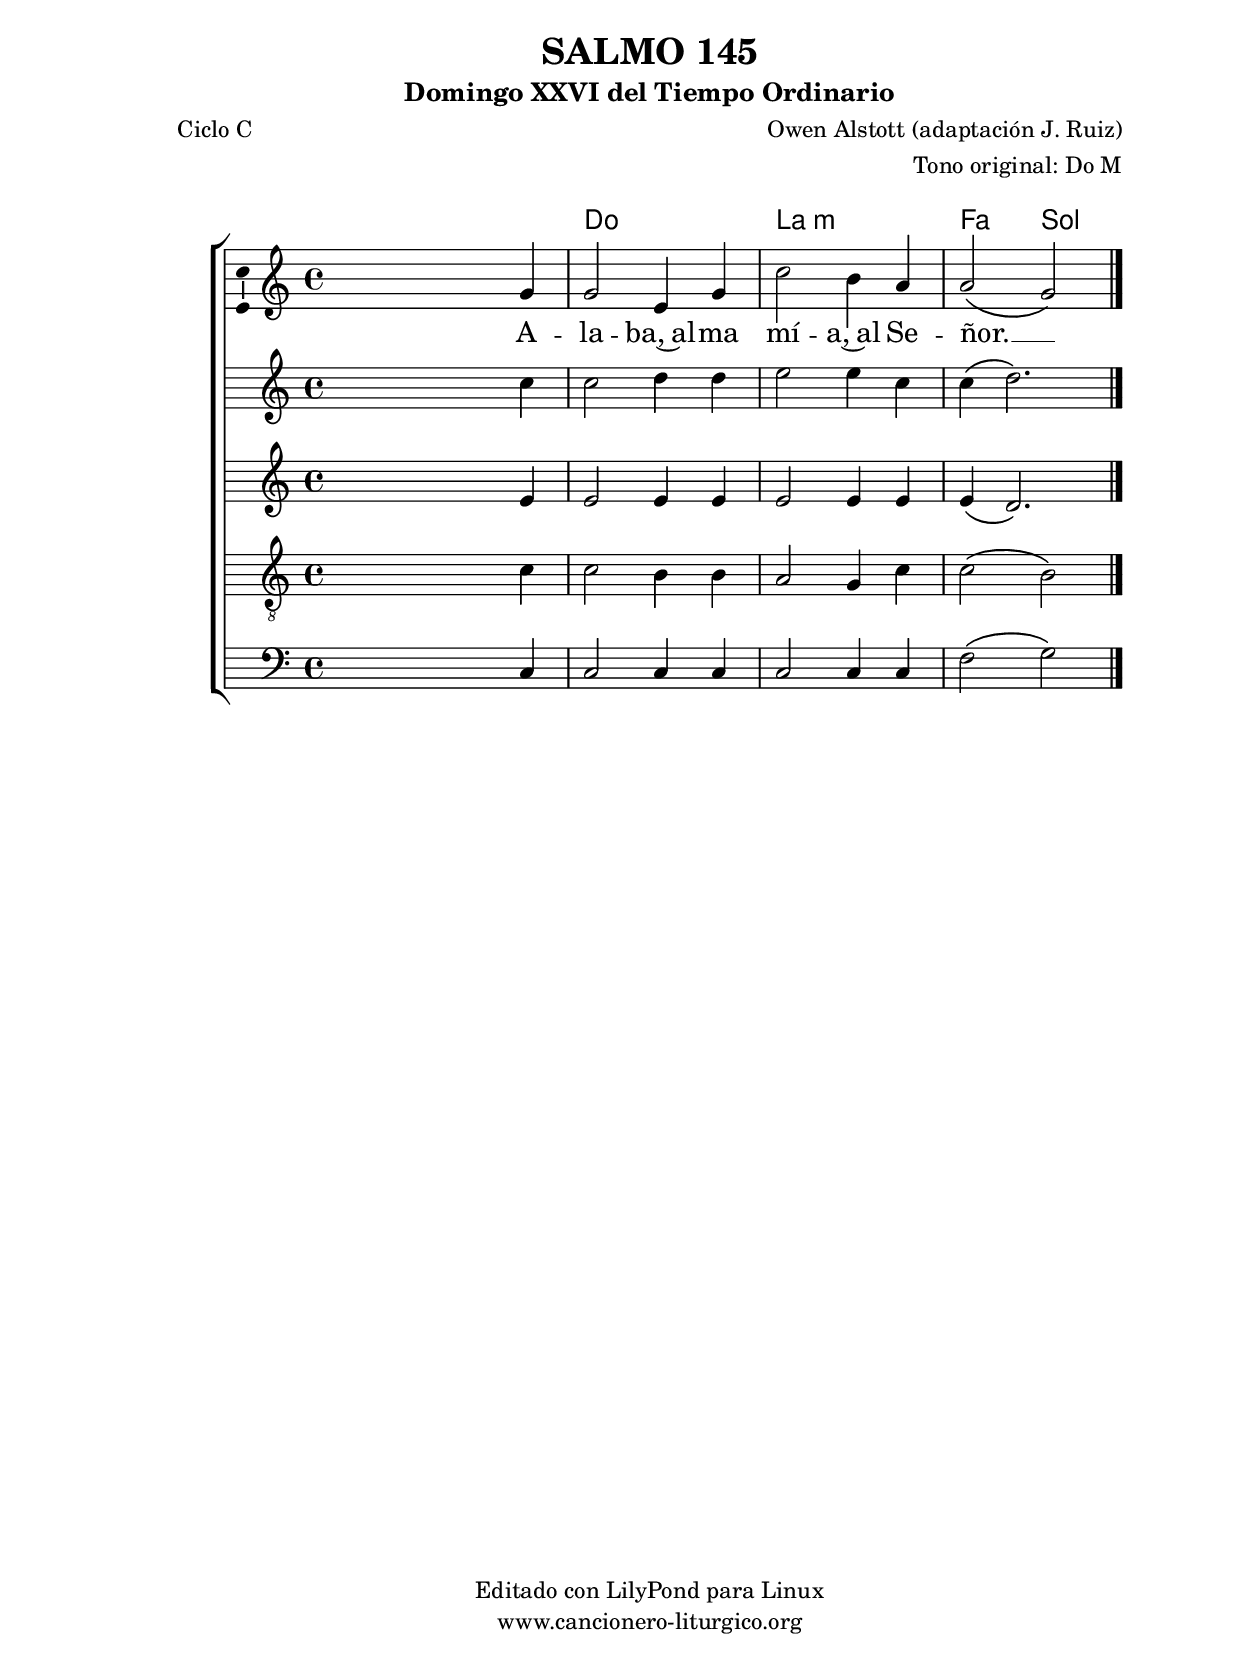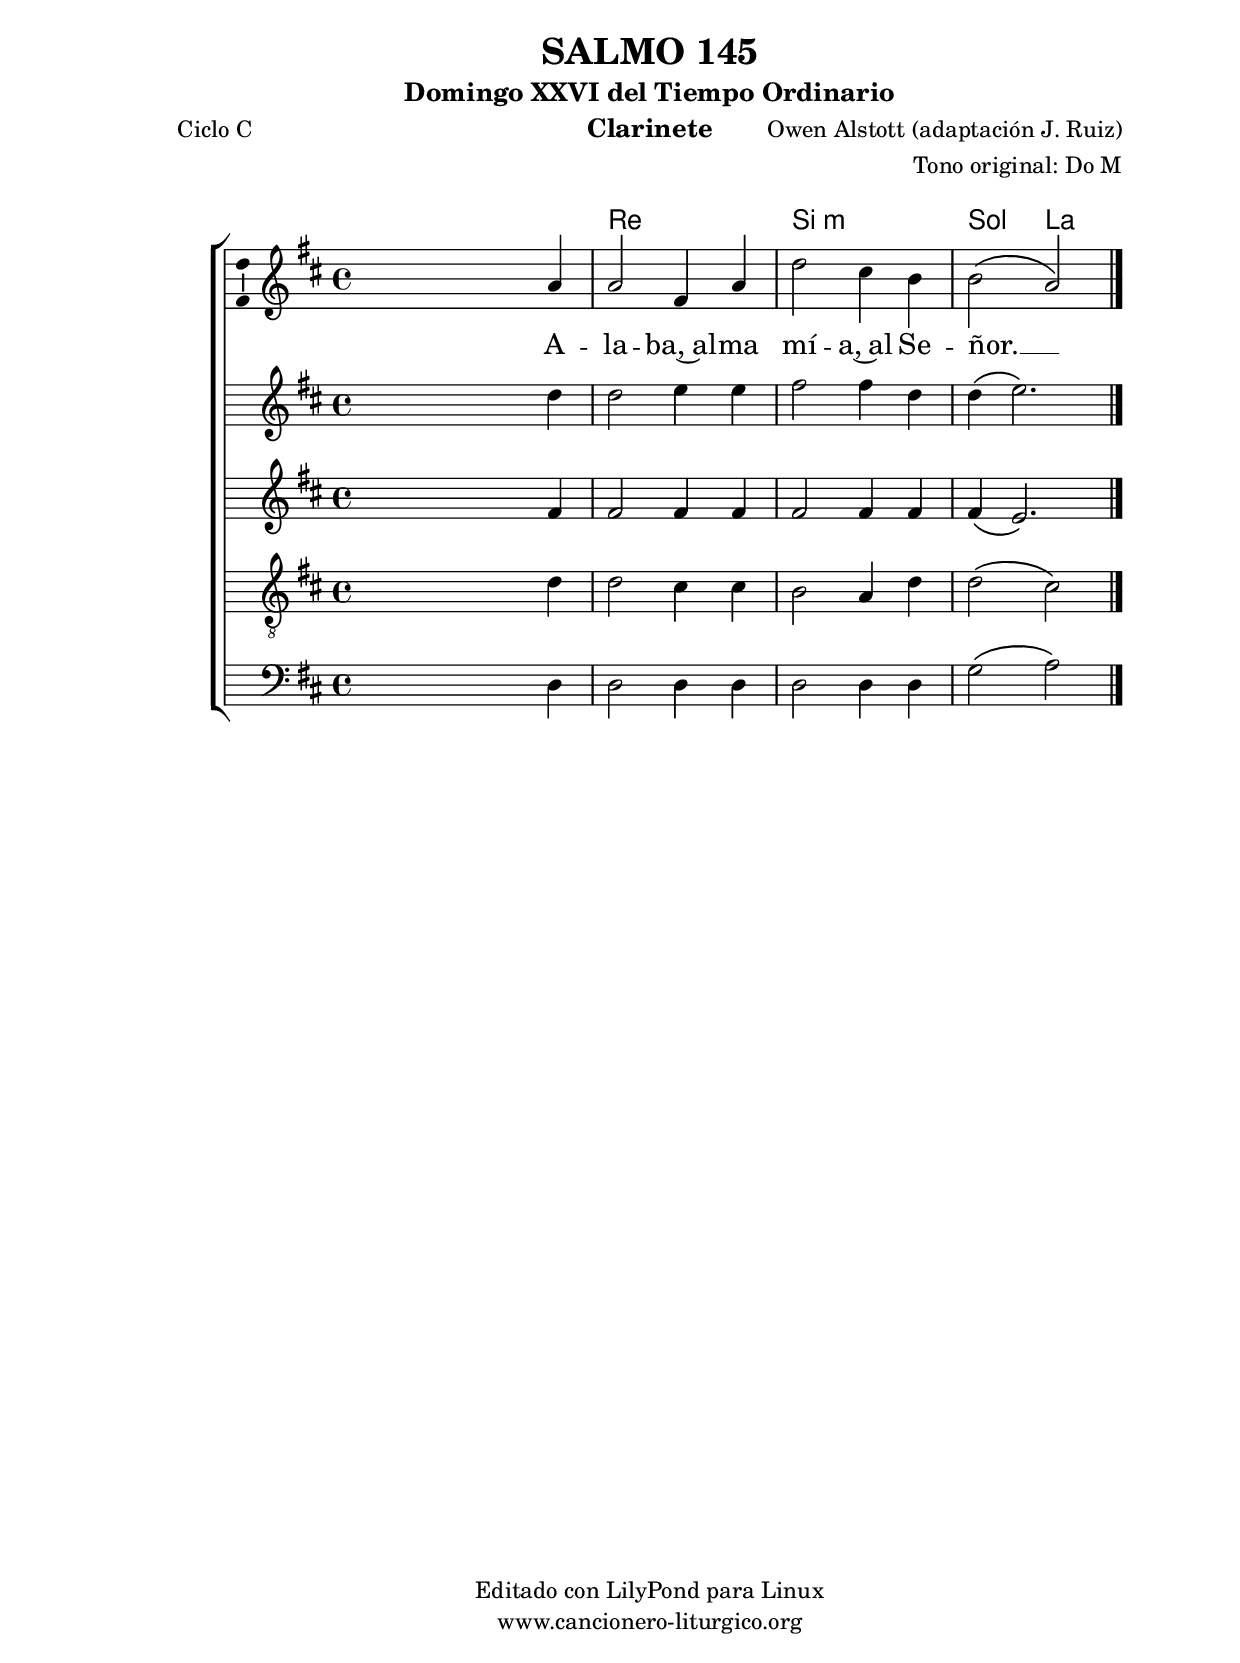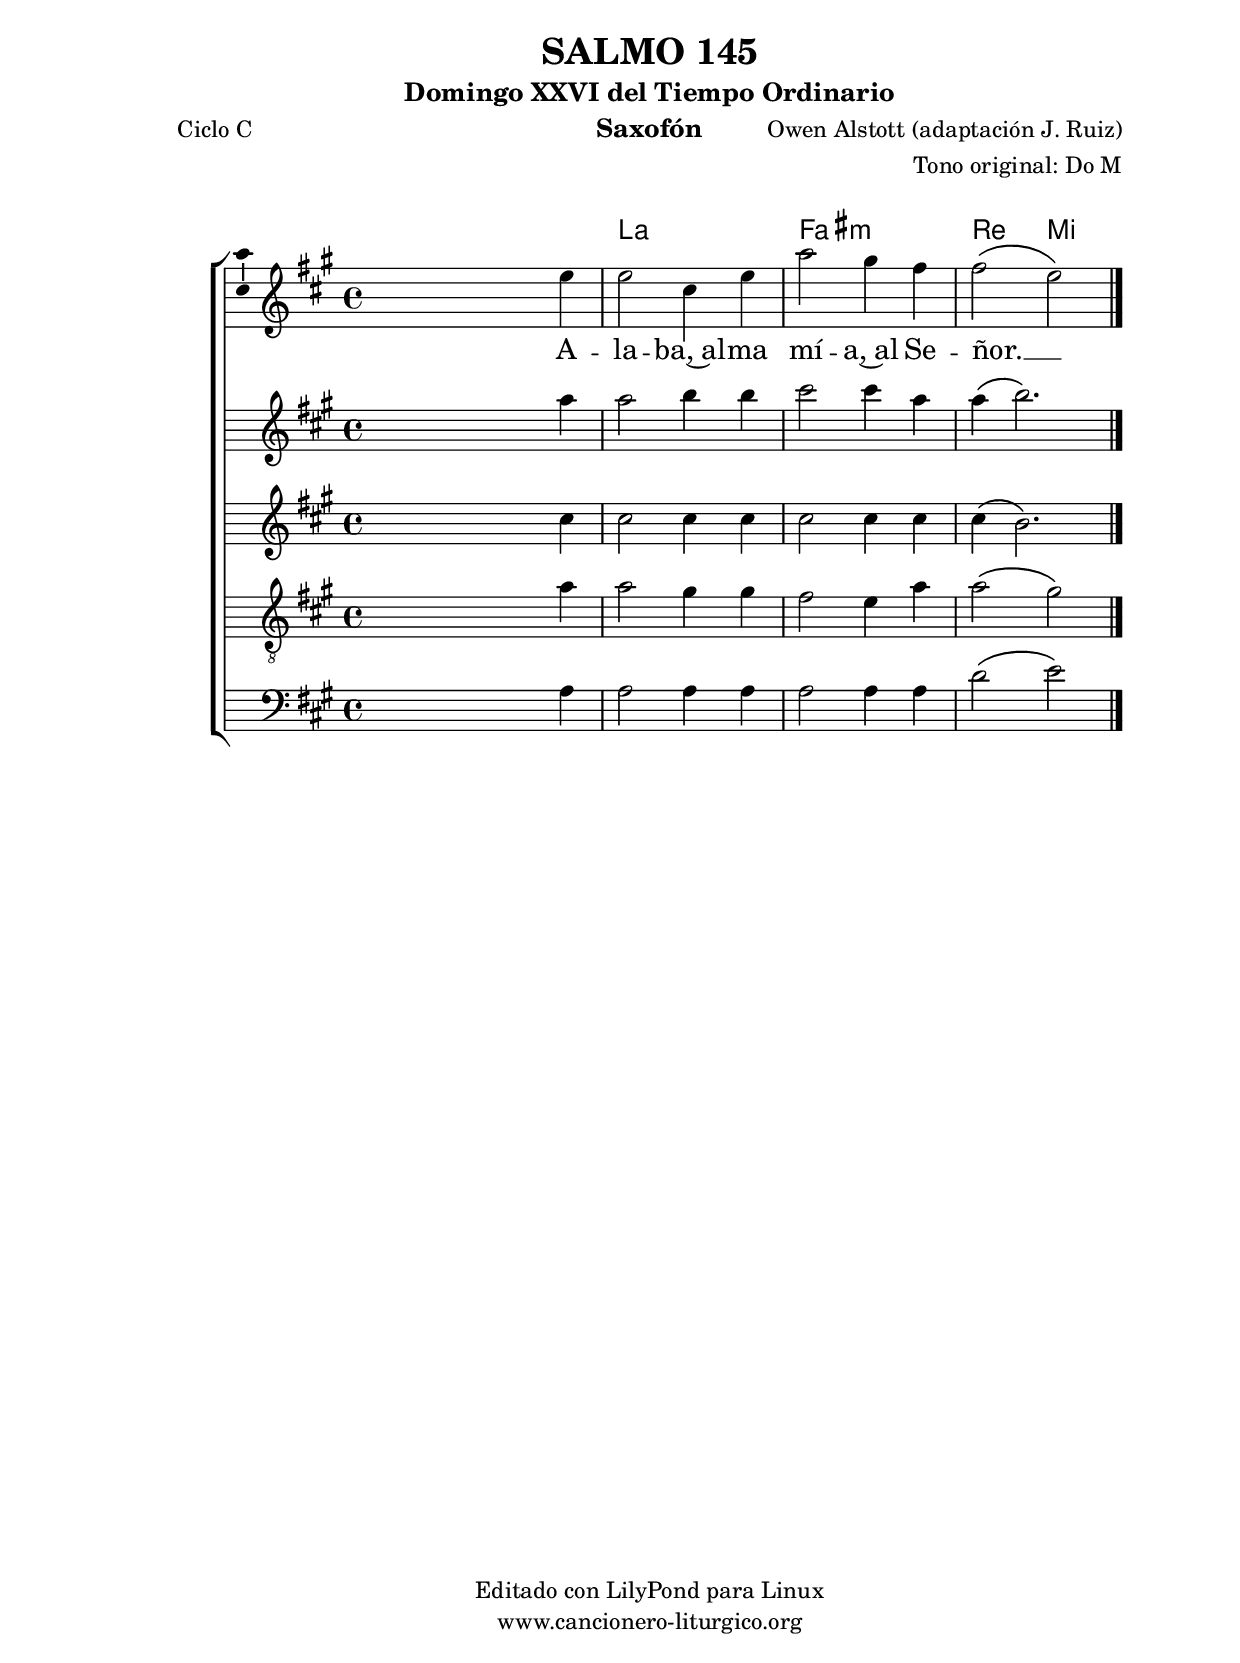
%
%para convertir .midi en .wav:
%timidity filename.midi -Ow -o finename.wav
%
%
%Para convertir de .wav a .mp3:
%lame -h -m j filename.wav
%
%
%para escuchar el midi:
%timidity nombrefichero.midi
%


%versión de lilypond para la que se ha escrito esta partitura:
\version "2.16.0"

	%Tamaño papel
	#(set-default-paper-size "a4")
	%Tamaño partitura
	#(set-global-staff-size 20)
	%No responde al pulsar sobre una nota
	#(ly:set-option 'point-and-click #f)

%parámetros del encabezamiento:
\header {
	title = "SALMO 145"
	subtitle = "Domingo XXVI del Tiempo Ordinario"
	composer = "Owen Alstott (adaptación J. Ruiz)"
	poet = "Ciclo C"
	meter = ""
	arranger = "Tono original: Do M"
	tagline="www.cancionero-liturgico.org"
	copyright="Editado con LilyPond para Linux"
	}

%parámetros asociados al papel:
\paper  {
	oddHeaderMarkup = \markup {\fill-line { \on-the-fly #not-first-page \fromproperty #'header:title \on-the-fly #not-first-page \fromproperty #'header:composer }}
	evenHeaderMarkup = \markup {\fill-line { \fromproperty #'header:composer \fromproperty #'header:title }}
	#(set-paper-size "a4")
	print-page-number = ##f
	first-page-number = 1
	print-first-page-number = ##f
%	head-separation = 3.0 \cm
	top-margin = 2.0 \cm
	bottom-margin = 0.5\cm
%%%	bottom-margin = -1.0\cm
	left-margin = 3.0 \cm
	line-width = 16.0 \cm 
	indent = 8\mm
	interscoreline = 2.\mm
	between-system-space = 15\mm
%	para que las partituras no llenen la hoja:
	ragged-bottom = ##t
%	idem para la última hoja:
	ragged-last-bottom = ##f
%	para que las partituras llenen el ancho del papel:
	ragged-last = ##f
	after-title-space = 2.5 \cm
%page-count=1
%system-count=8

	%Flexible Vertical Spacing
%	markup-markup-spacing =
%	#'((basic-distance . 15) (minimum-distance . 15) (padding . 3))
	markup-system-spacing =
	#'((basic-distance . 15) (minimum-distance . 15) (padding . 3))
	system-system-spacing =
	#'((basic-distance . 15) (minimum-distance . 15) (padding . 3))
	score-system-spacing =
	#'((basic-distance . 15) (minimum-distance . 15) (padding . 5))
%	top-system-spacing = % header
%	#'((basic-distance . 8) (minimum-distance . 0) (padding . 3))
%	top-markup-spacing =
%	#'((basic-distance . 20) (minimum-distance . 20) (padding . 3))
	last-bottom-spacing = % footer
	#'((basic-distance . 5) (minimum-distance . 5) (padding . 3))
%	score-markup-spacing =
%	#'((basic-distance . 16) (minimum-distance . 13) (padding . 3))

	}


%parámetros que afectan a toda la partitura:
global =  {
	%clave de sol (G):
	\clef G
	%armadura:
%	\transpose e f
	\key c \major
	\tempo 4=100
	\set Score.tempoHideNote = ##t
	}


acordes = {
	\italianChords
	\chordmode {
%	\transpose e f
{

s1 c1 a:m f2 g

	}
	}
}


melodia = 
%	\transpose e f
{
	\relative c''{

\time 4/4

s2. g4
g2 e4 g
c2 b4 a
a2 \(g\)

	\bar "|."
	}
	}


melodiadisc = 
%	\transpose e f
{
	\relative c''{
	\time 4/4

s2. c4
c2  d4 d
e2 e4 c
c4 \(d2.\)

	\bar "|."
	}
	}

melodiados = 
%	\transpose e f
{
	\relative c'{
	\time 4/4

s2. e4
e2 e4 e
e2 e4 e
e4 \(d2.\)

	\bar "|."
	}
	}


melodiatres = 
%	\transpose e f
{
	\relative c'{

%clave de fa (F):
%\clef F
\clef "G_8"

	\time 4/4

s2. c4
c2 b4 b
a2 g4 c
c2 \(b\)

	\bar "|."
	}
	}

melodiacuatro = 
%	\transpose e f
{
	\relative c{

%clave de fa (F):
\clef F

	\time 4/4

s2. c4
c2 c4 c
c2 c4 c
f2 \(g\)

	\bar "|."
	}
	}


texto = \lyricmode {
A -- la -- ba,~al -- ma mí -- a,~al Se -- ñor. __ _
	}


acordesStaff = \context ChordNames = acordesStaff <<
	\set chordChanges = ##t
	\acordes
	>>


vozStaff = \context Voice = vozStaff
\with {\consists "Ambitus_engraver"}
<<
%	\set Staff.instrumentName = ""
%	\set Staff.shortInstrumentName = ""
%	\set Staff.midiInstrument = #"clarinet"
%	\set Staff.midiInstrument = #"cello"
%	\set Staff.midiInstrument = #"flute"
	\set Staff.midiInstrument = #"electric guitar (jazz)"
%	\set Staff.midiInstrument = #"english horn"
%	\set Staff.midiInstrument = #"violin"
%	\set Staff.midiInstrument = #"glockenspiel"
	\set Staff.midiMinimumVolume = #0.7
	\set Staff.midiMaximumVolume = #0.9
	\global
	\melodia
	>>

vozdiscStaff = \context Voice = vozdiscStaff
<<
%	\set Staff.instrumentName = "Saxofón"
%	\set Staff.shortInstrumentName = "S"
	\override Staff.StaffSymbol #'staff-space = #(magstep -0.35)
	\set Staff.midiInstrument = #"violin"
	\set Staff.midiMinimumVolume = #0.4
	\set Staff.midiMaximumVolume = #0.5
%Cambio tono para saxofón (DESDE tono de clarinete)
%El segundo comando escribe la partitura en el tono del saxofón
%El primer comando hace que el fichero midi, a pesar de lo anterior, suene en el mismo tono que el resto de la partitura
%%%%%\transposition f'
%%%%%\transpose d a,
{
	\global
	\melodiadisc
}
	>>

vozdosStaff = \context Voice = vozdosStaff
<<
%	\set Staff.instrumentName = "Clarinete 1"
%	\set Staff.shortInstrumentName = "C1"
	\override Staff.StaffSymbol #'staff-space = #(magstep -0.35)
	\set Staff.midiInstrument = #"english horn"
	\set Staff.midiMinimumVolume = #0.4
	\set Staff.midiMaximumVolume = #0.5
	\global
	\melodiados
	>>

voztresStaff = \context Voice = voztresStaff
<<
%	\set Staff.instrumentName = "Clarinete 2"
%	\set Staff.shortInstrumentName = "C2"
	\override Staff.StaffSymbol #'staff-space = #(magstep -0.35)
	\set Staff.midiInstrument = #"violin"
	\set Staff.midiMinimumVolume = #0.4
	\set Staff.midiMaximumVolume = #0.5
	\global
	\melodiatres
	>>

vozcuatroStaff = \context Voice = vozcuatroStaff
<<
%	\set Staff.instrumentName = "Bajo"
%	\set Staff.shortInstrumentName = "B"
	\override Staff.StaffSymbol #'staff-space = #(magstep -0.35)
	\set Staff.midiInstrument = #"electric bass (finger)"
	\set Staff.midiMinimumVolume = #0.9
	\set Staff.midiMaximumVolume = #0.9
	\global
	\relative c' \melodiacuatro
	>>

textoStaff = \context Lyrics = textoStaff <<
	\lyricsto vozStaff \texto
	>>


\book {
	\score {
		\context ChoirStaff {
%			\override StaffGroup.SystemStartBracket #'collapse-height = #1
%			\override Score.SystemStartBar #'collapse-height = #1
			<<
			\acordesStaff
			\vozStaff
			\textoStaff
			\vozdiscStaff
			\vozdosStaff
			\voztresStaff
			\vozcuatroStaff
			>>
			}
		\layout {
	    		\context {
				\Lyrics
				\override LyricText #'font-size = #2
				}
	   		 \context {
				\Score
				%fontSize = #3
				\override StaffSymbol #'staff-space = #(magstep +3)
				%\override Beam #'thickness = #0.55
				%\override SpacingSpanner #'spacing-increment = #1.0
				%\override Slur #'height-limit = #1.5
				}
			}
		}
	\score {
		\unfoldRepeats
		\context ChoirStaff {
			<<
			\acordesStaff
			\vozStaff
			\vozdiscStaff
			\vozdosStaff
			\voztresStaff
			\vozcuatroStaff
			>>
			}
		\midi {
	  		\context {
	  			\Score
				tempoWholesPerMinute = #(ly:make-moment 70 4)
				}
			}
		}
	}

%Partitura para clarinete
#(define output-suffix "C")
\book {
	\header{
		instrument = "Clarinete"
		}
	\score {
		\context ChoirStaff {
%			\override StaffGroup.SystemStartBracket #'collapse-height = #1
%			\override Score.SystemStartBar #'collapse-height = #1
\transpose c d
			<<
			\acordesStaff
			\vozStaff
			\textoStaff
			\vozdiscStaff
			\vozdosStaff
			\voztresStaff
			\vozcuatroStaff
			>>
			}
		\layout {
	    		\context {
				\Lyrics
				\override LyricText #'font-size = #2
				}
	   		 \context {
				\Score
				%fontSize = #3
				\override StaffSymbol #'staff-space = #(magstep +3)
				%\override Beam #'thickness = #0.55
				%\override SpacingSpanner #'spacing-increment = #1.0
				%\override Slur #'height-limit = #1.5
				}
			}
		}
	}

%Partitura para saxofón
#(define output-suffix "S")
\book {
	\header{
		instrument = "Saxofón"
		}
	\score {
		\context ChoirStaff {
%			\override StaffGroup.SystemStartBracket #'collapse-height = #1
%			\override Score.SystemStartBar #'collapse-height = #1
\transpose c a
			<<
			\acordesStaff
			\vozStaff
			\textoStaff
			\vozdiscStaff
			\vozdosStaff
			\voztresStaff
			\vozcuatroStaff
			>>
			}
		\layout {
	    		\context {
				\Lyrics
				\override LyricText #'font-size = #2
				}
	   		 \context {
				\Score
				%fontSize = #3
				\override StaffSymbol #'staff-space = #(magstep +3)
				%\override Beam #'thickness = #0.55
				%\override SpacingSpanner #'spacing-increment = #1.0
				%\override Slur #'height-limit = #1.5
				}
			}
		}
	}

